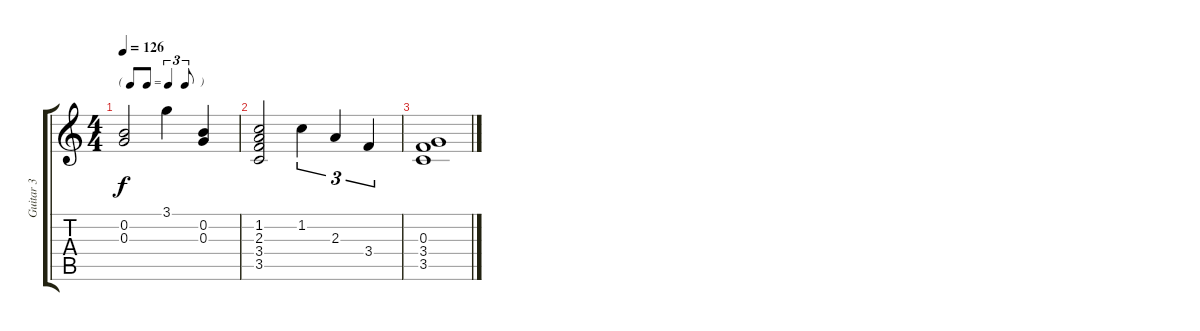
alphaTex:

\track ("Guitar 3" "Guitar 3") {instrument overdrivenguitar}
\staff {score tabs}
\tuning (E4 B3 G3 D3 A2 E2) {hide}
\ts (4 4)
\tf triplet8th
\tempo 126
\clef g2
\ks c
(0.2 0.3).2{dy f} 3.1.4 (0.2 0.3).4 |
(1.2 2.3 3.4 3.5).2 1.2.4{tu (3 2)} 2.3.4{tu (3 2)} 3.4.4{tu (3 2)} |
(0.3 3.4 3.5).1
